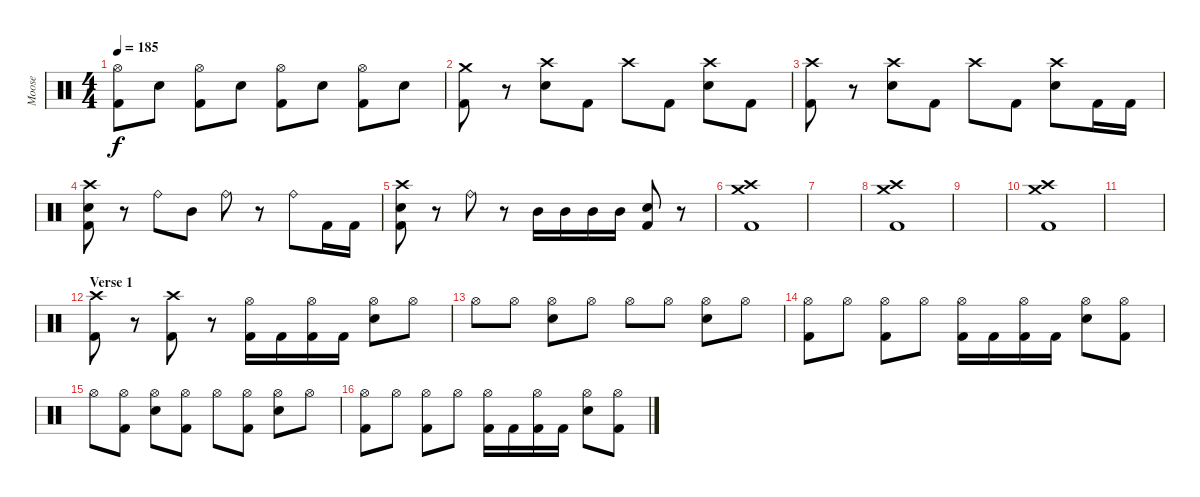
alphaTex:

\track ("Moose" "Moose") {instrument percussion}
\staff {score}
\articulation defaults
\ts (4 4)
\tempo 185
\clef neutral
\ks c
("Hi-Hat (open)" "Kick (hit) 2").8{dy f} "Electric Snare (hit)".8 ("Hi-Hat (open)" "Kick (hit) 2").8 "Electric Snare (hit)".8 ("Hi-Hat (open)" "Kick (hit) 2").8 "Electric Snare (hit)".8 ("Hi-Hat (open)" "Kick (hit) 2").8 "Electric Snare (hit)".8 |
("Crash medium (hit)" "Kick (hit) 2").8 r.8 ("Crash high (hit)" "Electric Snare (hit)").8 "Kick (hit) 2".8 "Crash high (hit)".8 "Kick (hit) 2".8 ("Crash high (hit)" "Electric Snare (hit)").8 "Kick (hit) 2".8 |
("Crash high (hit)" "Kick (hit) 2").8 r.8 ("Crash high (hit)" "Electric Snare (hit)").8 "Kick (hit) 2".8 "Crash high (hit)".8 "Kick (hit) 2".8 ("Crash high (hit)" "Electric Snare (hit)").8 "Kick (hit) 2".16 "Kick (hit) 2".16 |
("Crash high (hit)" "Electric Snare (hit)" "Kick (hit) 2").8 r.8 "Ride (bell)".8 "Mid Tom (hit)".8 "Ride (bell)".8 r.8 "Ride (bell)".8 "Kick (hit) 2".16 "Kick (hit) 2".16 |
("Crash high (hit)" "Electric Snare (hit)" "Kick (hit) 2").8 r.8 "Ride (bell)".8 r.8 "Mid Tom (hit)".16 "Mid Tom (hit)".16 "Mid Tom (hit)".16 "Mid Tom (hit)".16 ("Electric Snare (hit)" "Kick (hit) 2").8 r.8 |
("Crash medium (hit)" "Crash high (hit)" "Kick (hit) 2").1 |
|
("Crash medium (hit)" "Crash high (hit)" "Kick (hit) 2").1 |
|
("Crash medium (hit)" "Crash high (hit)" "Kick (hit) 2").1 |
|
\section ("" "Verse 1")
("Crash high (hit)" "Kick (hit) 2").8 r.8 ("Crash high (hit)" "Kick (hit) 2").8 r.8 ("Hi-Hat (open)" "Kick (hit) 2").16 "Kick (hit) 2".16 ("Hi-Hat (open)" "Kick (hit) 2").16 "Kick (hit) 2".16 ("Hi-Hat (open)" "Electric Snare (hit)").8 "Hi-Hat (open)".8 |
"Hi-Hat (open)".8 "Hi-Hat (open)".8 ("Hi-Hat (open)" "Electric Snare (hit)").8 "Hi-Hat (open)".8 "Hi-Hat (open)".8 "Hi-Hat (open)".8 ("Hi-Hat (open)" "Electric Snare (hit)").8 "Hi-Hat (open)".8 |
("Hi-Hat (open)" "Kick (hit) 2").8 "Hi-Hat (open)".8 ("Hi-Hat (open)" "Kick (hit) 2").8 "Hi-Hat (open)".8 ("Hi-Hat (open)" "Kick (hit) 2").16 "Kick (hit) 2".16 ("Hi-Hat (open)" "Kick (hit) 2").16 "Kick (hit) 2".16 ("Hi-Hat (open)" "Electric Snare (hit)").8 ("Hi-Hat (open)" "Kick (hit) 2").8 |
"Hi-Hat (open)".8 ("Hi-Hat (open)" "Kick (hit) 2").8 ("Hi-Hat (open)" "Electric Snare (hit)").8 ("Hi-Hat (open)" "Kick (hit) 2").8 "Hi-Hat (open)".8 ("Hi-Hat (open)" "Kick (hit) 2").8 ("Hi-Hat (open)" "Electric Snare (hit)").8 "Hi-Hat (open)".8 |
("Hi-Hat (open)" "Kick (hit) 2").8 "Hi-Hat (open)".8 ("Hi-Hat (open)" "Kick (hit) 2").8 "Hi-Hat (open)".8 ("Hi-Hat (open)" "Kick (hit) 2").16 "Kick (hit) 2".16 ("Hi-Hat (open)" "Kick (hit) 2").16 "Kick (hit) 2".16 ("Hi-Hat (open)" "Electric Snare (hit)").8 ("Hi-Hat (open)" "Kick (hit) 2").8
